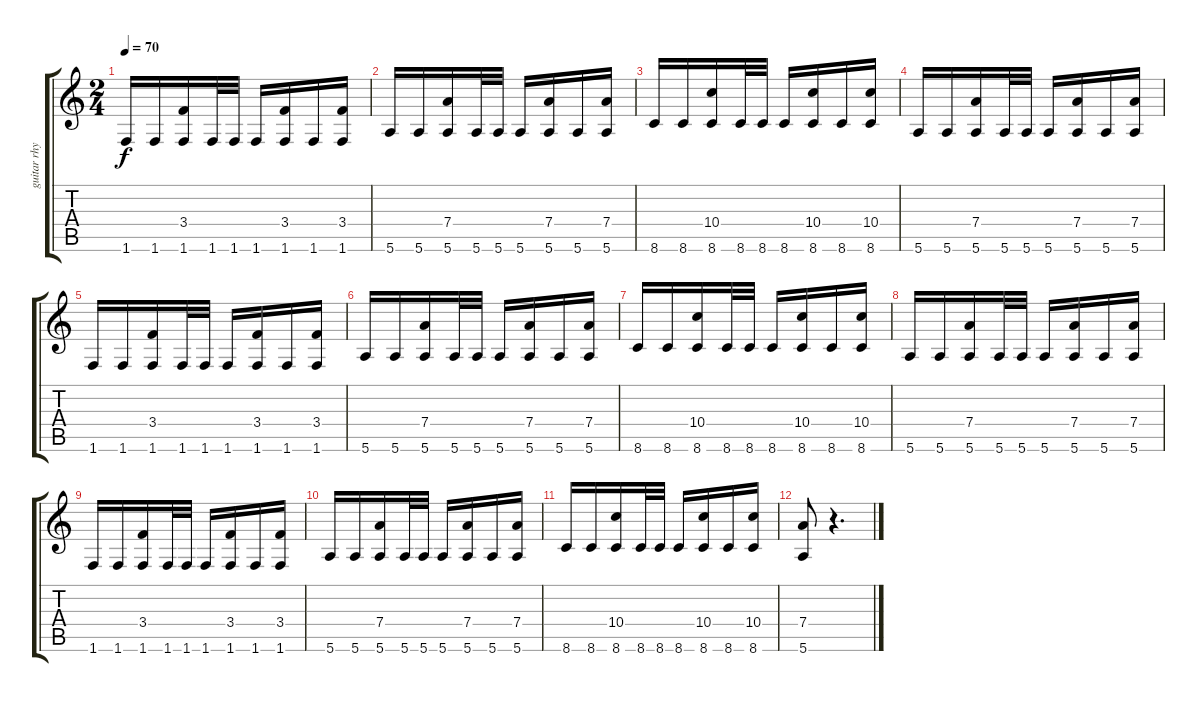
\track ("guitar rhythm right" "guitar rhy") {instrument distortionguitar}
\staff {score tabs}
\tuning (E4 B3 G3 D3 A2 E2) {hide}
\ts (2 4)
\tempo 70
\clef g2
\ks c
1.6.16{dy f} 1.6.16 (3.4 1.6).16 1.6.32 1.6.32 1.6.16 (3.4 1.6).16 1.6.16 (3.4 1.6).16 |
5.6.16 5.6.16 (7.4 5.6).16 5.6.32 5.6.32 5.6.16 (7.4 5.6).16 5.6.16 (7.4 5.6).16 |
8.6.16 8.6.16 (10.4 8.6).16 8.6.32 8.6.32 8.6.16 (10.4 8.6).16 8.6.16 (10.4 8.6).16 |
5.6.16 5.6.16 (7.4 5.6).16 5.6.32 5.6.32 5.6.16 (7.4 5.6).16 5.6.16 (7.4 5.6).16 |
1.6.16 1.6.16 (3.4 1.6).16 1.6.32 1.6.32 1.6.16 (3.4 1.6).16 1.6.16 (3.4 1.6).16 |
5.6.16 5.6.16 (7.4 5.6).16 5.6.32 5.6.32 5.6.16 (7.4 5.6).16 5.6.16 (7.4 5.6).16 |
8.6.16 8.6.16 (10.4 8.6).16 8.6.32 8.6.32 8.6.16 (10.4 8.6).16 8.6.16 (10.4 8.6).16 |
5.6.16 5.6.16 (7.4 5.6).16 5.6.32 5.6.32 5.6.16 (7.4 5.6).16 5.6.16 (7.4 5.6).16 |
1.6.16 1.6.16 (3.4 1.6).16 1.6.32 1.6.32 1.6.16 (3.4 1.6).16 1.6.16 (3.4 1.6).16 |
5.6.16 5.6.16 (7.4 5.6).16 5.6.32 5.6.32 5.6.16 (7.4 5.6).16 5.6.16 (7.4 5.6).16 |
8.6.16 8.6.16 (10.4 8.6).16 8.6.32 8.6.32 8.6.16 (10.4 8.6).16 8.6.16 (10.4 8.6).16 |
(7.4 5.6).8 r.4{d}
